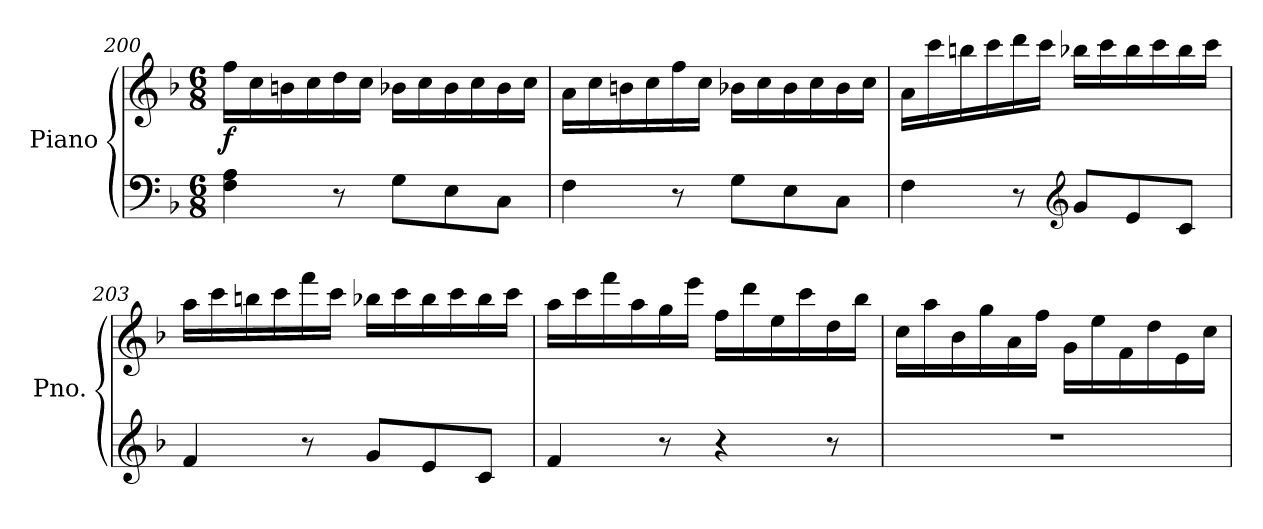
**kern	**kern	**dynam
*part1	*part1	*part1
*staff2	*staff1	*staff1/2
*I"Piano	*	*
*I'Pno.	*	*
*clefF4	*clefG2	*
*k[b-]	*k[b-]	*
*M6/8	*M6/8	*
=200	=200	=200
!	!	!LO:DY:b
4F\ 4A\	16ff\LL	f
.	16cc\	.
.	16bn\	.
.	16cc\	.
8r	16dd\	.
.	16cc\JJ	.
8G\L	16b-X\LL	.
.	16cc\	.
8E\	16b-\	.
.	16cc\	.
8C\J	16b-\	.
.	16cc\JJ	.
=201	=201	=201
4F\	16a\LL	.
.	16cc\	.
.	16bn\	.
.	16cc\	.
8r	16ff\	.
.	16cc\JJ	.
8G\L	16b-X\LL	.
.	16cc\	.
8E\	16b-\	.
.	16cc\	.
8C\J	16b-\	.
.	16cc\JJ	.
!!LO:LB:g=z
=202	=202	=202
4F\	16a\LL	.
.	16ccc\	.
.	16bbn\	.
.	16ccc\	.
8r	16ddd\	.
.	16ccc\JJ	.
*clefG2	*	*
8g/L	16bb-X\LL	.
.	16ccc\	.
8e/	16bb-\	.
.	16ccc\	.
8c/J	16bb-\	.
.	16ccc\JJ	.
=203	=203	=203
4f/	16aa\LL	.
.	16ccc\	.
.	16bbn\	.
.	16ccc\	.
8r	16fff\	.
.	16ccc\JJ	.
8g/L	16bb-X\LL	.
.	16ccc\	.
8e/	16bb-\	.
.	16ccc\	.
8c/J	16bb-\	.
.	16ccc\JJ	.
=204	=204	=204
4f/	16aa\LL	.
.	16ccc\	.
.	16fff\	.
.	16aa\	.
8r	16gg\	.
.	16eee\JJ	.
4r	16ff\LL	.
.	16ddd\	.
.	16ee\	.
.	16ccc\	.
8r	16dd\	.
.	16bb-\JJ	.
!!LO:LB:g=z
=205	=205	=205
2.r	16cc\LL	.
.	16aa\	.
.	16b-\	.
.	16gg\	.
.	16a\	.
.	16ff\JJ	.
.	16g\LL	.
.	16ee\	.
.	16f\	.
.	16dd\	.
.	16e\	.
.	16cc\JJ	.
=	=	=
*-	*-	*-
